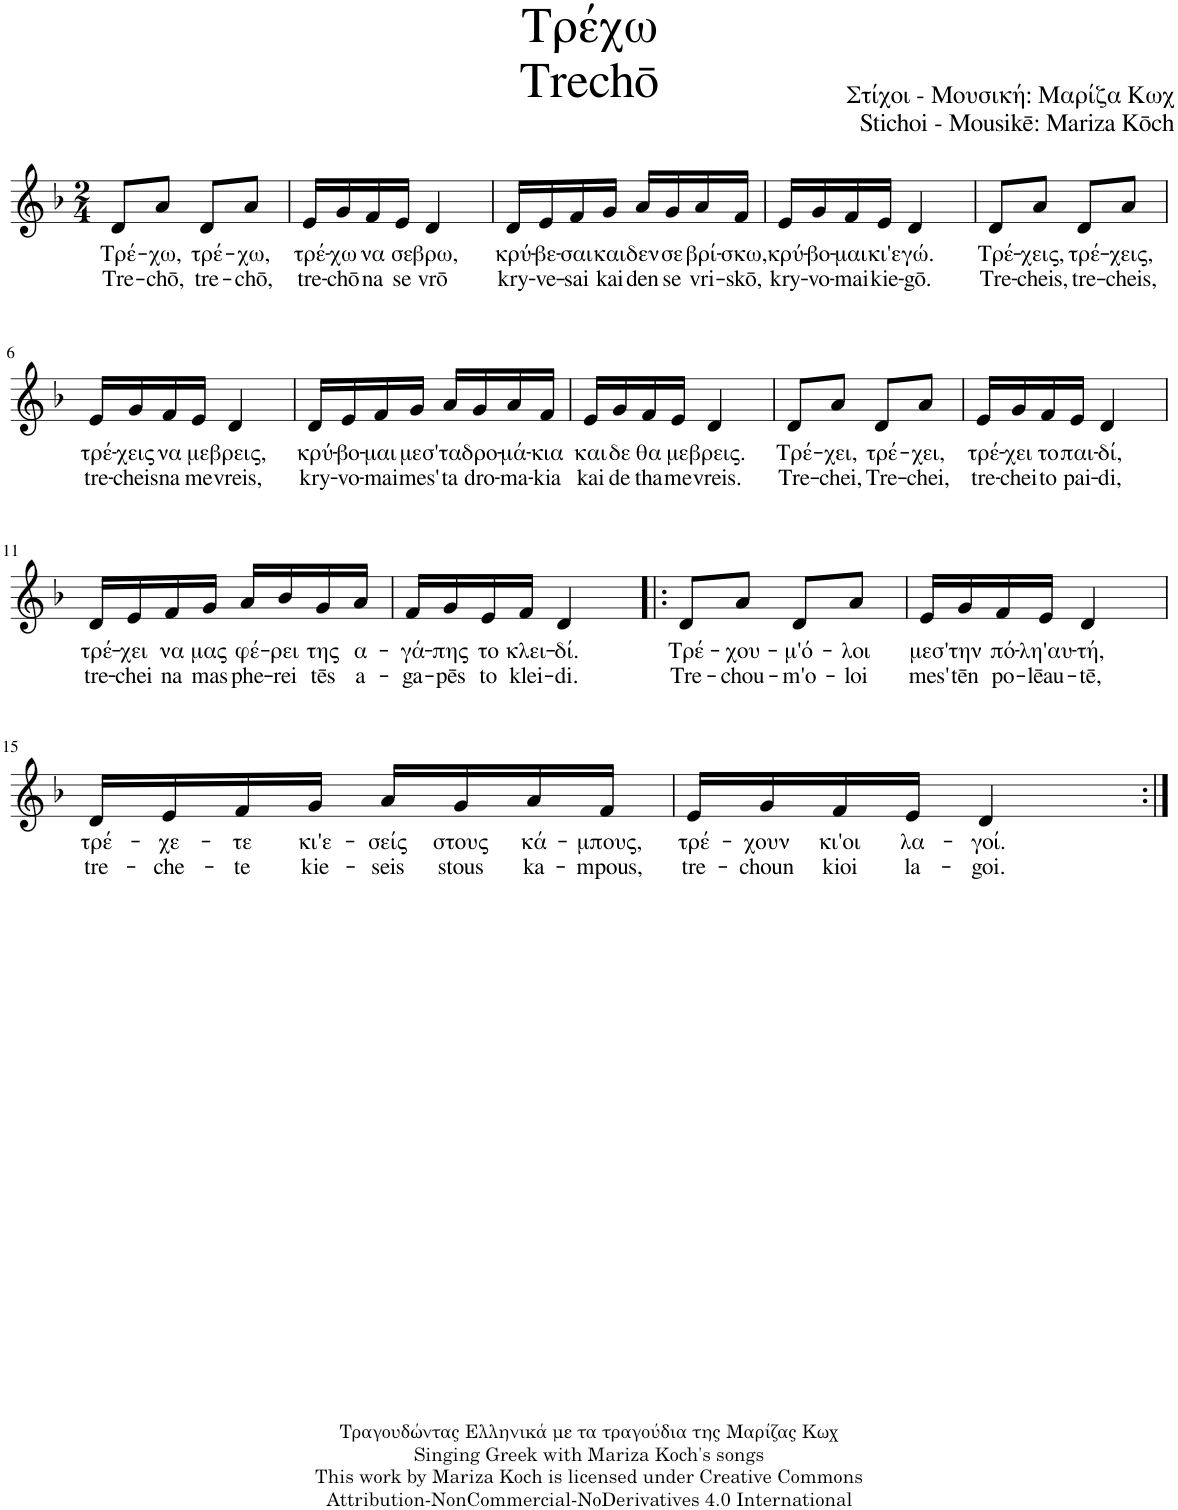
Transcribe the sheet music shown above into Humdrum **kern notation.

**kern	**text	**text
*part1	*part1	*part1
*staff1	*staff1	*staff1
*I"Φωνή	*	*
*clefG2	*	*
*k[b-]	*	*
*M2/4	*	*
=1	=1	=1
!	!LO:LY:b	!LO:LY:b
8d/L	Τρέ-	Tre-
!	!LO:LY:b	!LO:LY:b
8a/J	-χω,	-chō,
!	!LO:LY:b	!LO:LY:b
8d/L	τρέ-	tre-
!	!LO:LY:b	!LO:LY:b
8a/J	-χω,	-chō,
=2	=2	=2
!	!LO:LY:b	!LO:LY:b
16e/LL	τρέ-	tre-
!	!LO:LY:b	!LO:LY:b
16g/	-χω	-chō
!	!LO:LY:b	!LO:LY:b
16f/	να	na
!	!LO:LY:b	!LO:LY:b
16e/JJ	σε	se
!	!LO:LY:b	!LO:LY:b
4d/	βρω,	vrō
=3	=3	=3
!	!LO:LY:b	!LO:LY:b
16d/LL	κρύ-	kry-
!	!LO:LY:b	!LO:LY:b
16e/	-βε-	-ve-
!	!LO:LY:b	!LO:LY:b
16f/	-σαι	-sai
!	!LO:LY:b	!LO:LY:b
16g/JJ	και	kai
!	!LO:LY:b	!LO:LY:b
16a/LL	δεν	den
!	!LO:LY:b	!LO:LY:b
16g/	σε	se
!	!LO:LY:b	!LO:LY:b
16a/	βρί-	vri-
!	!LO:LY:b	!LO:LY:b
16f/JJ	-σκω,	-skō,
=4	=4	=4
!	!LO:LY:b	!LO:LY:b
16e/LL	κρύ-	kry-
!	!LO:LY:b	!LO:LY:b
16g/	-βο-	-vo-
!	!LO:LY:b	!LO:LY:b
16f/	-μαι	-mai
!	!LO:LY:b	!LO:LY:b
16e/JJ	κι'ε	kie-
!	!LO:LY:b	!LO:LY:b
4d/	γώ.	-gō.
=5	=5	=5
!	!LO:LY:b	!LO:LY:b
8d/L	Τρέ-	Tre-
!	!LO:LY:b	!LO:LY:b
8a/J	-χεις,	-cheis,
!	!LO:LY:b	!LO:LY:b
8d/L	τρέ-	tre-
!	!LO:LY:b	!LO:LY:b
8a/J	-χεις,	-cheis,
!!LO:LB:g=z
=6	=6	=6
!	!LO:LY:b	!LO:LY:b
16e/LL	τρέ-	tre-
!	!LO:LY:b	!LO:LY:b
16g/	-χεις	-cheis
!	!LO:LY:b	!LO:LY:b
16f/	να	na
!	!LO:LY:b	!LO:LY:b
16e/JJ	με	me
!	!LO:LY:b	!LO:LY:b
4d/	βρεις,	vreis,
=7	=7	=7
!	!LO:LY:b	!LO:LY:b
16d/LL	κρύ-	kry-
!	!LO:LY:b	!LO:LY:b
16e/	-βο-	-vo-
!	!LO:LY:b	!LO:LY:b
16f/	-μαι	-mai
!	!LO:LY:b	!LO:LY:b
16g/JJ	μεσ'	mes'
!	!LO:LY:b	!LO:LY:b
16a/LL	τα	ta
!	!LO:LY:b	!LO:LY:b
16g/	δρο-	dro-
!	!LO:LY:b	!LO:LY:b
16a/	-μά-	-ma-
!	!LO:LY:b	!LO:LY:b
16f/JJ	-κια	-kia
=8	=8	=8
!	!LO:LY:b	!LO:LY:b
16e/LL	και	kai
!	!LO:LY:b	!LO:LY:b
16g/	δε	de
!	!LO:LY:b	!LO:LY:b
16f/	θα	tha
!	!LO:LY:b	!LO:LY:b
16e/JJ	με	me
!	!LO:LY:b	!LO:LY:b
4d/	βρεις.	vreis.
=9	=9	=9
!	!LO:LY:b	!LO:LY:b
8d/L	Τρέ-	Tre-
!	!LO:LY:b	!LO:LY:b
8a/J	-χει,	-chei,
!	!LO:LY:b	!LO:LY:b
8d/L	τρέ-	Tre-
!	!LO:LY:b	!LO:LY:b
8a/J	-χει,	-chei,
=10	=10	=10
!	!LO:LY:b	!LO:LY:b
16e/LL	τρέ-	tre-
!	!LO:LY:b	!LO:LY:b
16g/	-χει	-chei
!	!LO:LY:b	!LO:LY:b
16f/	το	to
!	!LO:LY:b	!LO:LY:b
16e/JJ	παι-	pai-
!	!LO:LY:b	!LO:LY:b
4d/	-δί,	-di,
!!LO:LB:g=z
=11	=11	=11
!	!LO:LY:b	!LO:LY:b
16d/LL	τρέ-	tre-
!	!LO:LY:b	!LO:LY:b
16e/	-χει	-chei
!	!LO:LY:b	!LO:LY:b
16f/	να	na
!	!LO:LY:b	!LO:LY:b
16g/JJ	μας	mas
!	!LO:LY:b	!LO:LY:b
16a/LL	φέ-	phe-
!	!LO:LY:b	!LO:LY:b
16b-/	-ρει	-rei
!	!LO:LY:b	!LO:LY:b
16g/	της	tēs
!	!LO:LY:b	!LO:LY:b
16a/JJ	α-	a-
=12	=12	=12
!	!LO:LY:b	!LO:LY:b
16f/LL	-γά-	-ga-
!	!LO:LY:b	!LO:LY:b
16g/	-πης	-pēs
!	!LO:LY:b	!LO:LY:b
16e/	το	to
!	!LO:LY:b	!LO:LY:b
16f/JJ	κλει-	klei-
!	!LO:LY:b	!LO:LY:b
4d/	-δί.	-di.
=13!|:	=13!|:	=13!|:
!	!LO:LY:b	!LO:LY:b
8d/L	Τρέ-	Tre-
!	!LO:LY:b	!LO:LY:b
8a/J	-χου-	-chou-
!	!LO:LY:b	!LO:LY:b
8d/L	-μ'ό-	-m'o-
!	!LO:LY:b	!LO:LY:b
8a/J	-λοι	-loi
=14	=14	=14
!	!LO:LY:b	!LO:LY:b
16e/LL	μεσ'	mes'
!	!LO:LY:b	!LO:LY:b
16g/	την	tēn
!	!LO:LY:b	!LO:LY:b
16f/	πό-	po-
!	!LO:LY:b	!LO:LY:b
16e/JJ	-λη'αυ-	-lēau-
!	!LO:LY:b	!LO:LY:b
4d/	-τή,	-tē,
!!LO:LB:g=z
=15	=15	=15
!	!LO:LY:b	!LO:LY:b
16d/LL	τρέ-	tre-
!	!LO:LY:b	!LO:LY:b
16e/	-χε-	-che-
!	!LO:LY:b	!LO:LY:b
16f/	-τε	-te
!	!LO:LY:b	!LO:LY:b
16g/JJ	κι'ε-	kie-
!	!LO:LY:b	!LO:LY:b
16a/LL	-σείς	-seis
!	!LO:LY:b	!LO:LY:b
16g/	στους	stous
!	!LO:LY:b	!LO:LY:b
16a/	κά-	ka-
!	!LO:LY:b	!LO:LY:b
16f/JJ	-μπους,	-mpous,
=16	=16	=16
!	!LO:LY:b	!LO:LY:b
16e/LL	τρέ-	tre-
!	!LO:LY:b	!LO:LY:b
16g/	-χουν	-choun
!	!LO:LY:b	!LO:LY:b
16f/	κι'οι	kioi
!	!LO:LY:b	!LO:LY:b
16e/JJ	λα-	la-
!	!LO:LY:b	!LO:LY:b
4d/	-γοί.	-goi.
=:|!	=:|!	=:|!
*-	*-	*-
